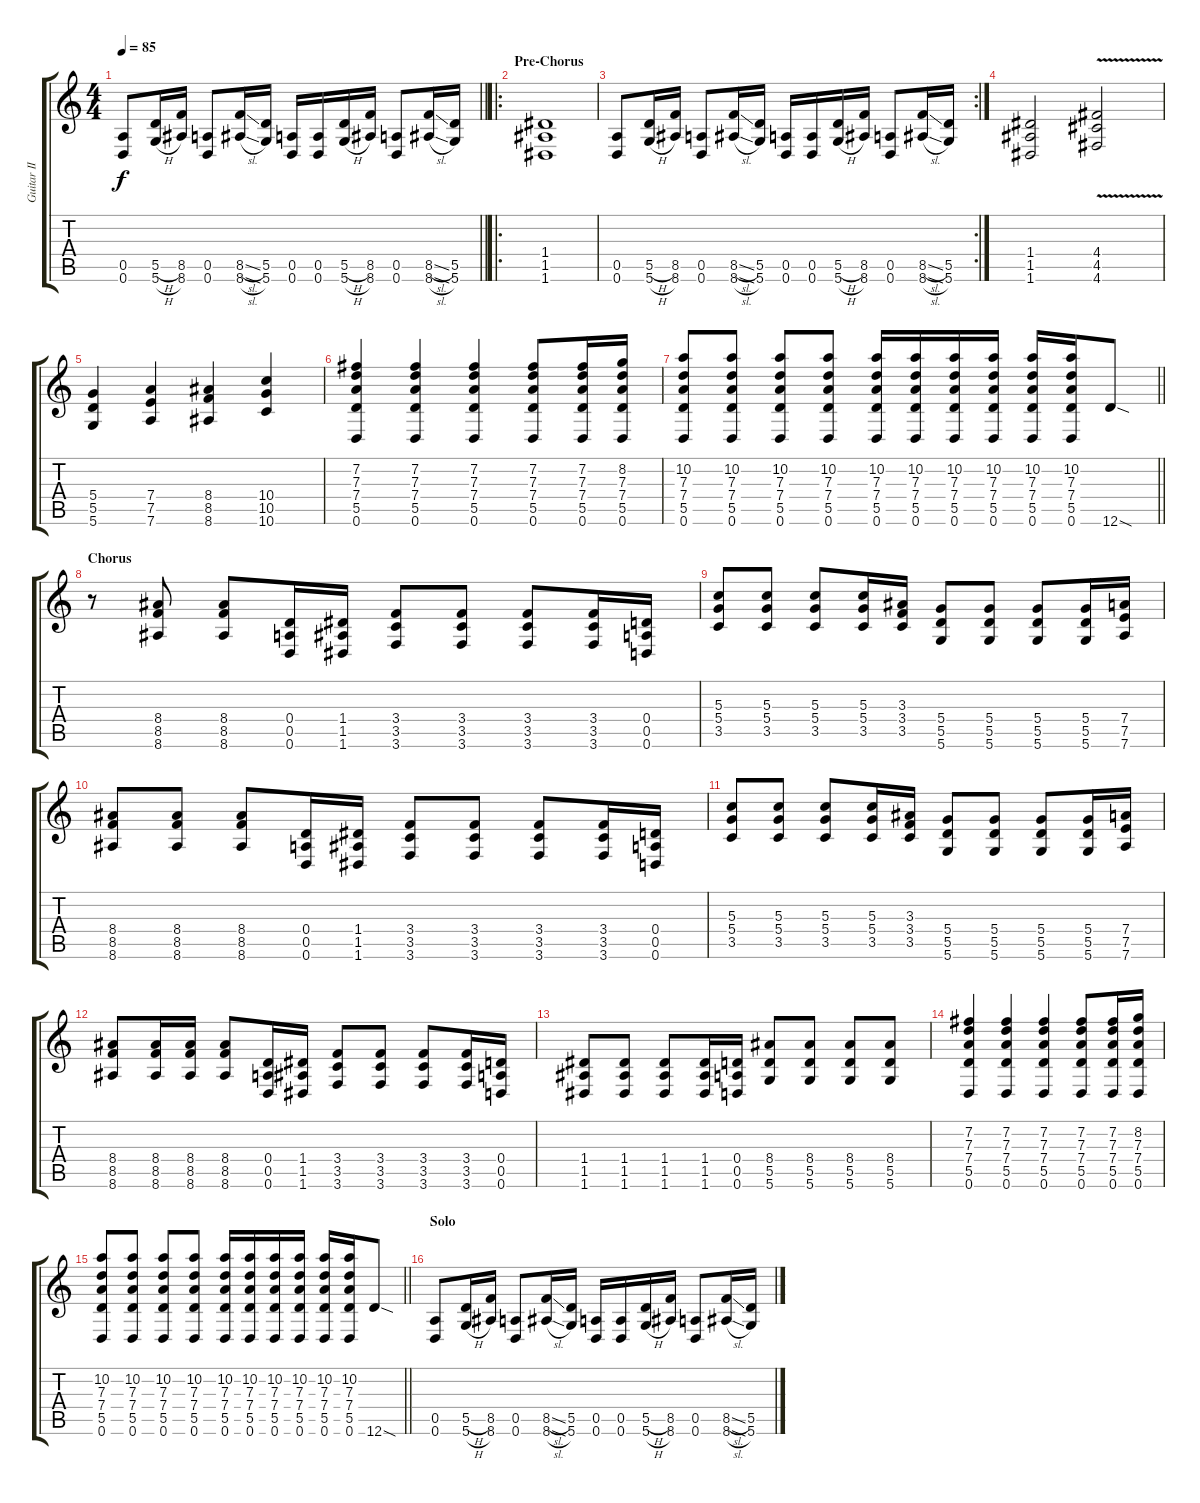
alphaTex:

\track ("Guitar II" "Guitar II") {instrument overdrivenguitar}
\staff {score tabs}
\tuning (E4 B3 G3 D3 A2 D2) {hide}
\ts (4 4)
\tempo 85
\clef g2
\barLineRight lightlight
\ks c
(0.5 0.6).8{dy f} (5.5{h} 5.6{h}).16 (8.5 8.6).16 (0.5 0.6).8 (8.5{sl} 8.6{sl}).16 (5.5 5.6).16 (0.5 0.6).16 (0.5 0.6).16 (5.5{h} 5.6{h}).16 (8.5 8.6).16 (0.5 0.6).8 (8.5{sl} 8.6{sl}).16 (5.5 5.6).16 |
\ro
\section ("" "Pre-Chorus")
(1.4 1.5 1.6).1 |
\rc 2
(0.5 0.6).8 (5.5{h} 5.6{h}).16 (8.5 8.6).16 (0.5 0.6).8 (8.5{sl} 8.6{sl}).16 (5.5 5.6).16 (0.5 0.6).16 (0.5 0.6).16 (5.5{h} 5.6{h}).16 (8.5 8.6).16 (0.5 0.6).8 (8.5{sl} 8.6{sl}).16 (5.5 5.6).16 |
(1.4 1.5 1.6).2 (4.4 4.5 4.6{v}).2 |
(5.4 5.5 5.6).4 (7.4 7.5 7.6).4 (8.4 8.5 8.6).4 (10.4 10.5 10.6).4 |
(7.2 7.3 7.4 5.5 0.6).4 (7.2 7.3 7.4 5.5 0.6).4 (7.2 7.3 7.4 5.5 0.6).4 (7.2 7.3 7.4 5.5 0.6).8 (7.2 7.3 7.4 5.5 0.6).16 (8.2 7.3 7.4 5.5 0.6).16 |
\barLineRight lightlight
(10.2 7.3 7.4 5.5 0.6).8 (10.2 7.3 7.4 5.5 0.6).8 (10.2 7.3 7.4 5.5 0.6).8 (10.2 7.3 7.4 5.5 0.6).8 (10.2 7.3 7.4 5.5 0.6).16 (10.2 7.3 7.4 5.5 0.6).16 (10.2 7.3 7.4 5.5 0.6).16 (10.2 7.3 7.4 5.5 0.6).16 (10.2 7.3 7.4 5.5 0.6).16 (10.2 7.3 7.4 5.5 0.6).16 12.6{sod}.8 |
\section ("" "Chorus")
r.8 (8.4 8.5 8.6).8 (8.4 8.5 8.6).8 (0.4 0.5 0.6).16 (1.4 1.5 1.6).16 (3.4 3.5 3.6).8 (3.4 3.5 3.6).8 (3.4 3.5 3.6).8 (3.4 3.5 3.6).16 (0.4 0.5 0.6).16 |
(5.3 5.4 3.5).8 (5.3 5.4 3.5).8 (5.3 5.4 3.5).8 (5.3 5.4 3.5).16 (3.3 3.4 3.5).16 (5.4 5.5 5.6).8 (5.4 5.5 5.6).8 (5.4 5.5 5.6).8 (5.4 5.5 5.6).16 (7.4 7.5 7.6).16 |
(8.4 8.5 8.6).8 (8.4 8.5 8.6).8 (8.4 8.5 8.6).8 (0.4 0.5 0.6).16 (1.4 1.5 1.6).16 (3.4 3.5 3.6).8 (3.4 3.5 3.6).8 (3.4 3.5 3.6).8 (3.4 3.5 3.6).16 (0.4 0.5 0.6).16 |
(5.3 5.4 3.5).8 (5.3 5.4 3.5).8 (5.3 5.4 3.5).8 (5.3 5.4 3.5).16 (3.3 3.4 3.5).16 (5.4 5.5 5.6).8 (5.4 5.5 5.6).8 (5.4 5.5 5.6).8 (5.4 5.5 5.6).16 (7.4 7.5 7.6).16 |
(8.4 8.5 8.6).8 (8.4 8.5 8.6).16 (8.4 8.5 8.6).16 (8.4 8.5 8.6).8 (0.4 0.5 0.6).16 (1.4 1.5 1.6).16 (3.4 3.5 3.6).8 (3.4 3.5 3.6).8 (3.4 3.5 3.6).8 (3.4 3.5 3.6).16 (0.4 0.5 0.6).16 |
(1.4 1.5 1.6).8 (1.4 1.5 1.6).8 (1.4 1.5 1.6).8 (1.4 1.5 1.6).16 (0.4 0.5 0.6).16 (8.4 5.5 5.6).8 (8.4 5.5 5.6).8 (8.4 5.5 5.6).8 (8.4 5.5 5.6).8 |
(7.2 7.3 7.4 5.5 0.6).4 (7.2 7.3 7.4 5.5 0.6).4 (7.2 7.3 7.4 5.5 0.6).4 (7.2 7.3 7.4 5.5 0.6).8 (7.2 7.3 7.4 5.5 0.6).16 (8.2 7.3 7.4 5.5 0.6).16 |
\barLineRight lightlight
(10.2 7.3 7.4 5.5 0.6).8 (10.2 7.3 7.4 5.5 0.6).8 (10.2 7.3 7.4 5.5 0.6).8 (10.2 7.3 7.4 5.5 0.6).8 (10.2 7.3 7.4 5.5 0.6).16 (10.2 7.3 7.4 5.5 0.6).16 (10.2 7.3 7.4 5.5 0.6).16 (10.2 7.3 7.4 5.5 0.6).16 (10.2 7.3 7.4 5.5 0.6).16 (10.2 7.3 7.4 5.5 0.6).16 12.6{sod}.8 |
\section ("" "Solo")
(0.5 0.6).8 (5.5{h} 5.6{h}).16 (8.5 8.6).16 (0.5 0.6).8 (8.5{sl} 8.6{sl}).16 (5.5 5.6).16 (0.5 0.6).16 (0.5 0.6).16 (5.5{h} 5.6{h}).16 (8.5 8.6).16 (0.5 0.6).8 (8.5{sl} 8.6{sl}).16 (5.5 5.6).16
